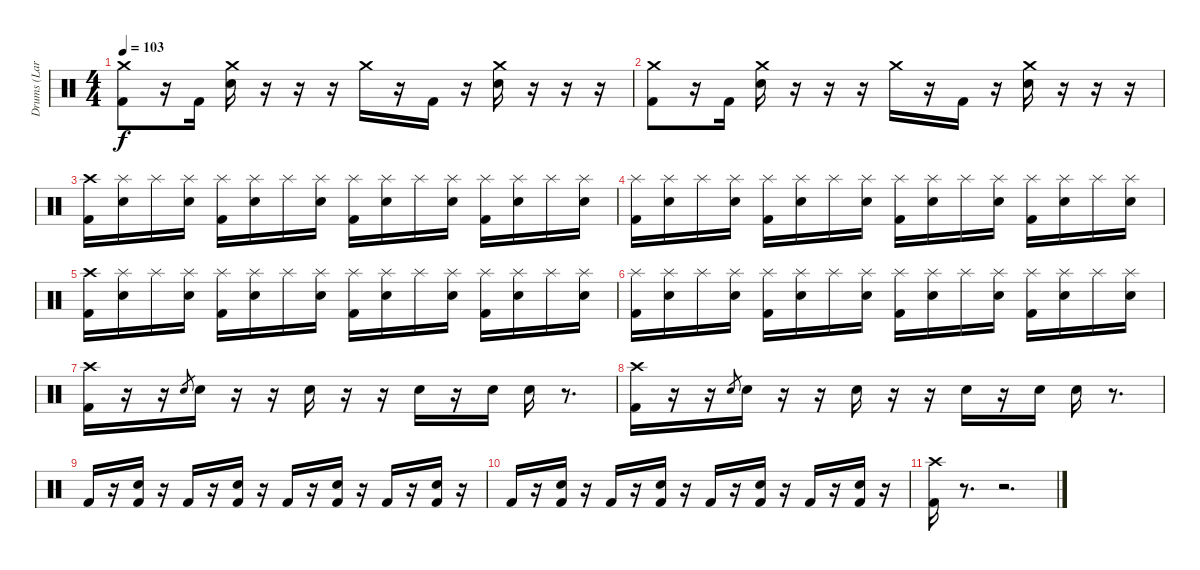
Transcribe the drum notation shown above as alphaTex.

\track ("Drums (Lars)" "Drums (Lar") {instrument percussion}
\staff {score}
\articulation defaults
\ts (4 4)
\tempo 103
\clef neutral
\ks c
("Crash medium (hit)" "Kick (hit) 2").8{dy f} r.16 "Kick (hit) 2".16 ("Crash medium (hit)" "Snare (hit) 2").16 r.16 r.16 r.16 "Crash medium (hit)".16 r.16 "Kick (hit) 2".16 r.16 ("Crash medium (hit)" "Snare (hit) 2").16 r.16 r.16 r.16 |
("Crash medium (hit)" "Kick (hit) 2").8 r.16 "Kick (hit) 2".16 ("Crash medium (hit)" "Snare (hit) 2").16 r.16 r.16 r.16 "Crash medium (hit)".16 r.16 "Kick (hit) 2".16 r.16 ("Crash medium (hit)" "Snare (hit) 2").16 r.16 r.16 r.16 |
("Crash high (hit)" "Kick (hit) 2").16 ("Splash (hit)" "Snare (hit) 2").16 "Splash (hit)".16 ("Splash (hit)" "Snare (hit) 2").16 ("Splash (hit)" "Kick (hit) 2").16 ("Splash (hit)" "Snare (hit) 2").16 "Splash (hit)".16 ("Splash (hit)" "Snare (hit) 2").16 ("Splash (hit)" "Kick (hit) 2").16 ("Splash (hit)" "Snare (hit) 2").16 "Splash (hit)".16 ("Splash (hit)" "Snare (hit) 2").16 ("Splash (hit)" "Kick (hit) 2").16 ("Splash (hit)" "Snare (hit) 2").16 "Splash (hit)".16 ("Splash (hit)" "Snare (hit) 2").16 |
("Splash (hit)" "Kick (hit) 2").16 ("Splash (hit)" "Snare (hit) 2").16 "Splash (hit)".16 ("Splash (hit)" "Snare (hit) 2").16 ("Splash (hit)" "Kick (hit) 2").16 ("Splash (hit)" "Snare (hit) 2").16 "Splash (hit)".16 ("Splash (hit)" "Snare (hit) 2").16 ("Splash (hit)" "Kick (hit) 2").16 ("Splash (hit)" "Snare (hit) 2").16 "Splash (hit)".16 ("Splash (hit)" "Snare (hit) 2").16 ("Splash (hit)" "Kick (hit) 2").16 ("Splash (hit)" "Snare (hit) 2").16 "Splash (hit)".16 ("Splash (hit)" "Snare (hit) 2").16 |
("Crash high (hit)" "Kick (hit) 2").16 ("Splash (hit)" "Snare (hit) 2").16 "Splash (hit)".16 ("Splash (hit)" "Snare (hit) 2").16 ("Splash (hit)" "Kick (hit) 2").16 ("Splash (hit)" "Snare (hit) 2").16 "Splash (hit)".16 ("Splash (hit)" "Snare (hit) 2").16 ("Splash (hit)" "Kick (hit) 2").16 ("Splash (hit)" "Snare (hit) 2").16 "Splash (hit)".16 ("Splash (hit)" "Snare (hit) 2").16 ("Splash (hit)" "Kick (hit) 2").16 ("Splash (hit)" "Snare (hit) 2").16 "Splash (hit)".16 ("Splash (hit)" "Snare (hit) 2").16 |
("Splash (hit)" "Kick (hit) 2").16 ("Splash (hit)" "Snare (hit) 2").16 "Splash (hit)".16 ("Splash (hit)" "Snare (hit) 2").16 ("Splash (hit)" "Kick (hit) 2").16 ("Splash (hit)" "Snare (hit) 2").16 "Splash (hit)".16 ("Splash (hit)" "Snare (hit) 2").16 ("Splash (hit)" "Kick (hit) 2").16 ("Splash (hit)" "Snare (hit) 2").16 "Splash (hit)".16 ("Splash (hit)" "Snare (hit) 2").16 ("Splash (hit)" "Kick (hit) 2").16 ("Splash (hit)" "Snare (hit) 2").16 "Splash (hit)".16 ("Splash (hit)" "Snare (hit) 2").16 |
("Crash high (hit)" "Kick (hit) 2").16 r.16 r.16 "Snare (hit) 2".8{gr} "Snare (hit) 2".16 r.16 r.16 "Snare (hit) 2".16 r.16 r.16 "Snare (hit) 2".16 r.16 "Snare (hit) 2".16 "Snare (hit) 2".16 r.8{d} |
("Crash high (hit)" "Kick (hit) 2").16 r.16 r.16 "Snare (hit) 2".8{gr} "Snare (hit) 2".16 r.16 r.16 "Snare (hit) 2".16 r.16 r.16 "Snare (hit) 2".16 r.16 "Snare (hit) 2".16 "Snare (hit) 2".16 r.8{d} |
"Kick (hit) 2".16 r.16 ("Snare (hit) 2" "Kick (hit) 2").16 r.16 "Kick (hit) 2".16 r.16 ("Snare (hit) 2" "Kick (hit) 2").16 r.16 "Kick (hit) 2".16 r.16 ("Snare (hit) 2" "Kick (hit) 2").16 r.16 "Kick (hit) 2".16 r.16 ("Snare (hit) 2" "Kick (hit) 2").16 r.16 |
"Kick (hit) 2".16 r.16 ("Snare (hit) 2" "Kick (hit) 2").16 r.16 "Kick (hit) 2".16 r.16 ("Snare (hit) 2" "Kick (hit) 2").16 r.16 "Kick (hit) 2".16 r.16 ("Snare (hit) 2" "Kick (hit) 2").16 r.16 "Kick (hit) 2".16 r.16 ("Snare (hit) 2" "Kick (hit) 2").16 r.16 |
("Crash high (hit)" "Kick (hit) 2").16 r.8{d} r.2{d}
